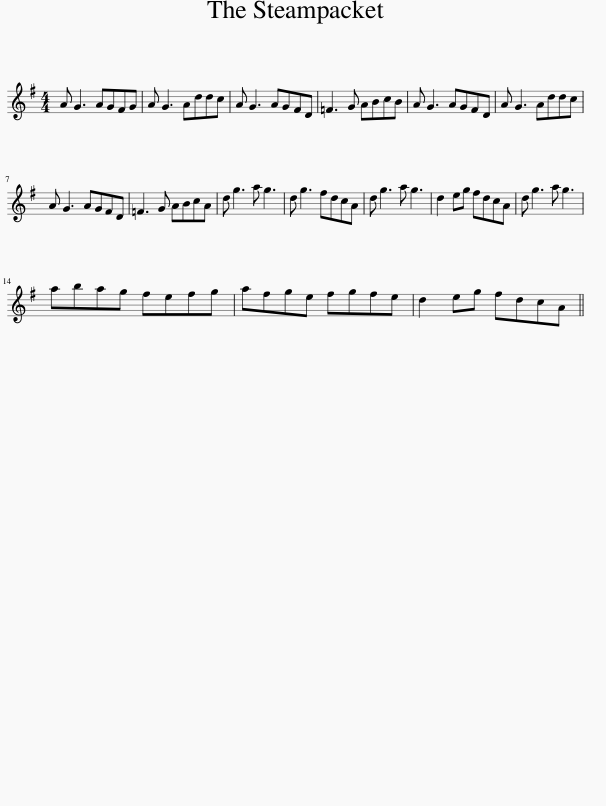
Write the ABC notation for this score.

X:1
L:1/8
M:4/4
I:linebreak $
K:G
V:1 treble
V:1
 A G3 AGFG | A G3 Addc | A G3 AGFD | =F3 G ABcB | A G3 AGFD | %5
 A G3 Addc |$ A G3 AGFD | =F3 G ABcA | d g3 a g3 | d g3 fdcA | %10
 d g3 a g3 | d2 eg fdcA | d g3 a g3 |$ abag fefg | afge fgfe | %15
 d2 eg fdcA || %16
